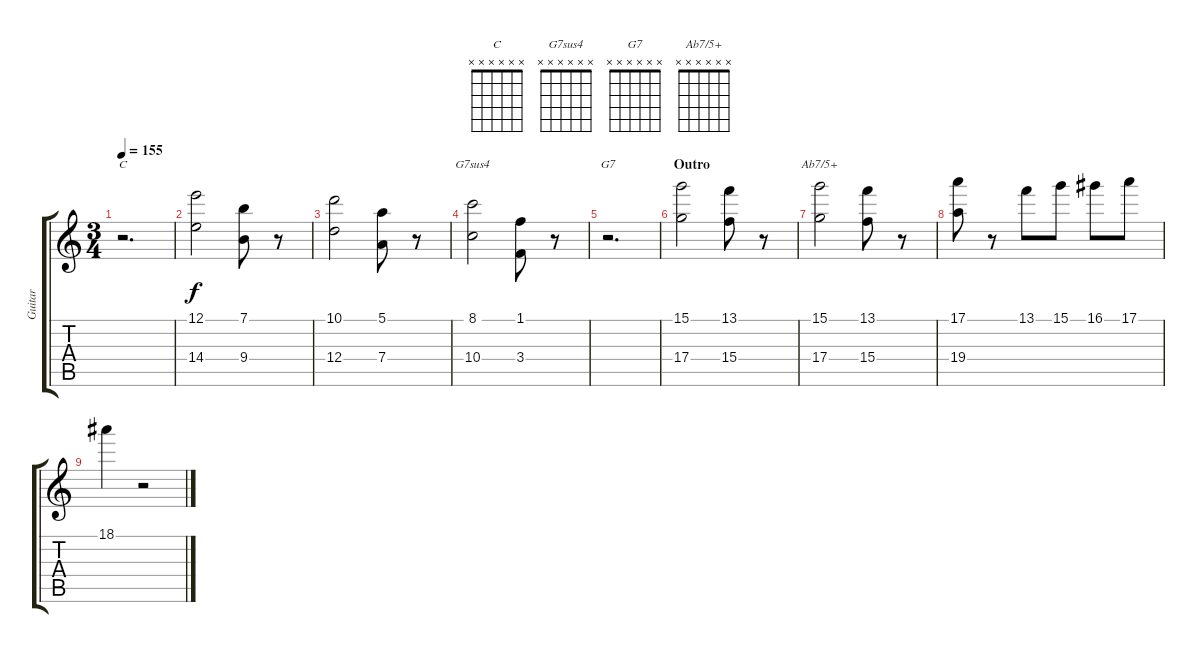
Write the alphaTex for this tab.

\track ("Guitar" "Guitar") {instrument acousticguitarsteel}
\staff {score tabs}
\tuning (E4 B3 G3 D3 A2 E2) {hide}
\chord ("C" x x x x x x) {firstfret 0}
\chord ("G7sus4" x x x x x x) {firstfret 0}
\chord ("G7" x x x x x x) {firstfret 0}
\chord ("Ab7/5+" x x x x x x) {firstfret 0}
\ts (3 4)
\tempo 155
\clef g2
\ks c
r.2{d ch "C" dy f} |
(12.1 14.4).2 (7.1 9.4).8 r.8 |
(10.1 12.4).2 (5.1 7.4).8 r.8 |
(8.1 10.4).2{ch "G7sus4"} (1.1 3.4).8 r.8 |
r.2{d ch "G7"} |
\section ("" "Outro")
(15.1 17.4).2 (13.1 15.4).8 r.8 |
(15.1 17.4).2{ch "Ab7/5+"} (13.1 15.4).8 r.8 |
(17.1 19.4).8 r.8 13.1.8 15.1.8 16.1.8 17.1.8 |
18.1.4 r.2
